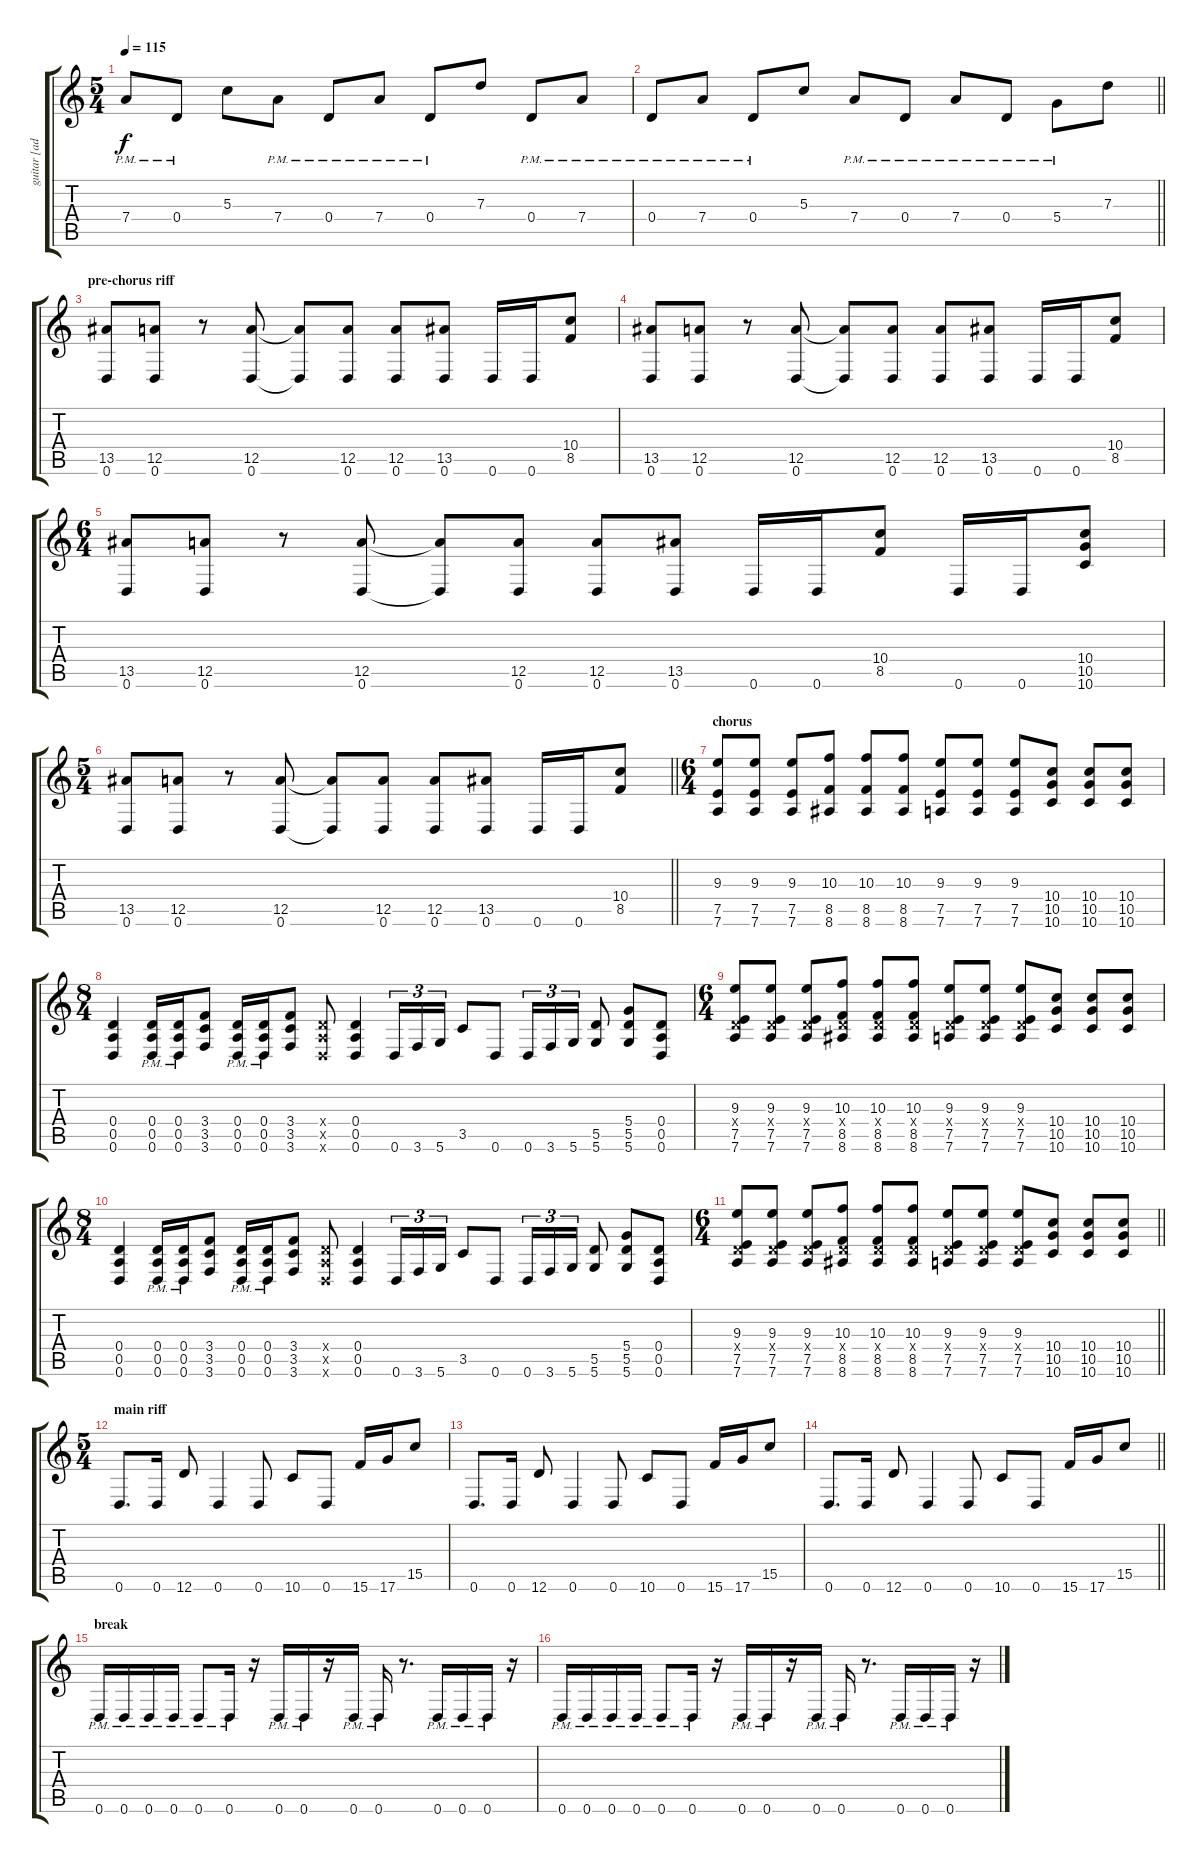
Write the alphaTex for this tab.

\track ("guitar [adam jones]" "guitar [ad") {instrument distortionguitar}
\staff {score tabs}
\tuning (E4 B3 G3 D3 A2 D2) {hide}
\ts (5 4)
\tempo 115
\clef g2
\ks c
7.4{pm}.8{dy f} 0.4{pm}.8 5.3.8 7.4{pm}.8 0.4{pm}.8 7.4{pm}.8 0.4{pm}.8 7.3.8 0.4{pm}.8 7.4{pm}.8 |
\barLineRight lightlight
0.4{pm}.8 7.4{pm}.8 0.4{pm}.8 5.3.8 7.4{pm}.8 0.4{pm}.8 7.4{pm}.8 0.4{pm}.8 5.4{pm}.8 7.3.8 |
\section ("" "pre-chorus riff")
(13.5 0.6).8{volume 16 instrument distortionguitar} (12.5 0.6).8 r.8 (12.5 0.6).8 (12.5{t} 0.6{t}).8 (12.5 0.6).8 (12.5 0.6).8 (13.5 0.6).8 0.6.16 0.6.16 (10.4 8.5).8 |
(13.5 0.6).8 (12.5 0.6).8 r.8 (12.5 0.6).8 (12.5{t} 0.6{t}).8 (12.5 0.6).8 (12.5 0.6).8 (13.5 0.6).8 0.6.16 0.6.16 (10.4 8.5).8 |
\ts (6 4)
(13.5 0.6).8 (12.5 0.6).8 r.8 (12.5 0.6).8 (12.5{t} 0.6{t}).8 (12.5 0.6).8 (12.5 0.6).8 (13.5 0.6).8 0.6.16 0.6.16 (10.4 8.5).8 0.6.16 0.6.16 (10.4 10.5 10.6).8 |
\ts (5 4)
\barLineRight lightlight
(13.5 0.6).8 (12.5 0.6).8 r.8 (12.5 0.6).8 (12.5{t} 0.6{t}).8 (12.5 0.6).8 (12.5 0.6).8 (13.5 0.6).8 0.6.16 0.6.16 (10.4 8.5).8 |
\ts (6 4)
\section ("" "chorus")
(9.3 7.5 7.6).8 (9.3 7.5 7.6).8 (9.3 7.5 7.6).8 (10.3 8.5 8.6).8 (10.3 8.5 8.6).8 (10.3 8.5 8.6).8 (9.3 7.5 7.6).8 (9.3 7.5 7.6).8 (9.3 7.5 7.6).8 (10.4 10.5 10.6).8 (10.4 10.5 10.6).8 (10.4 10.5 10.6).8 |
\ts (8 4)
(0.4 0.5 0.6).4 (0.4{pm} 0.5{pm} 0.6{pm}).16 (0.4{pm} 0.5{pm} 0.6{pm}).16 (3.4 3.5 3.6).8 (0.4{pm} 0.5{pm} 0.6{pm}).16 (0.4{pm} 0.5{pm} 0.6{pm}).16 (3.4 3.5 3.6).8 (0.4{x} 0.5{x} 0.6{x}).8 (0.4 0.5 0.6).4 0.6.16{tu (3 2)} 3.6.16{tu (3 2)} 5.6.16{tu (3 2)} 3.5.8 0.6.8 0.6.16{tu (3 2)} 3.6.16{tu (3 2)} 5.6.16{tu (3 2)} (5.5 5.6).8 (5.4 5.5 5.6).8 (0.4 0.5 0.6).8 |
\ts (6 4)
(9.3 0.4{x} 7.5 7.6).8 (9.3 0.4{x} 7.5 7.6).8 (9.3 0.4{x} 7.5 7.6).8 (10.3 0.4{x} 8.5 8.6).8 (10.3 0.4{x} 8.5 8.6).8 (10.3 0.4{x} 8.5 8.6).8 (9.3 0.4{x} 7.5 7.6).8 (9.3 0.4{x} 7.5 7.6).8 (9.3 0.4{x} 7.5 7.6).8 (10.4 10.5 10.6).8 (10.4 10.5 10.6).8 (10.4 10.5 10.6).8 |
\ts (8 4)
(0.4 0.5 0.6).4 (0.4{pm} 0.5{pm} 0.6{pm}).16 (0.4{pm} 0.5{pm} 0.6{pm}).16 (3.4 3.5 3.6).8 (0.4{pm} 0.5{pm} 0.6{pm}).16 (0.4{pm} 0.5{pm} 0.6{pm}).16 (3.4 3.5 3.6).8 (0.4{x} 0.5{x} 0.6{x}).8 (0.4 0.5 0.6).4 0.6.16{tu (3 2)} 3.6.16{tu (3 2)} 5.6.16{tu (3 2)} 3.5.8 0.6.8 0.6.16{tu (3 2)} 3.6.16{tu (3 2)} 5.6.16{tu (3 2)} (5.5 5.6).8 (5.4 5.5 5.6).8 (0.4 0.5 0.6).8 |
\ts (6 4)
\barLineRight lightlight
(9.3 0.4{x} 7.5 7.6).8 (9.3 0.4{x} 7.5 7.6).8 (9.3 0.4{x} 7.5 7.6).8 (10.3 0.4{x} 8.5 8.6).8 (10.3 0.4{x} 8.5 8.6).8 (10.3 0.4{x} 8.5 8.6).8 (9.3 0.4{x} 7.5 7.6).8 (9.3 0.4{x} 7.5 7.6).8 (9.3 0.4{x} 7.5 7.6).8 (10.4 10.5 10.6).8 (10.4 10.5 10.6).8 (10.4 10.5 10.6).8 |
\ts (5 4)
\section ("" "main riff")
0.6.8{d} 0.6.16 12.6.8 0.6.4 0.6.8 10.6.8 0.6.8 15.6.16 17.6.16 15.5.8 |
0.6.8{d} 0.6.16 12.6.8 0.6.4 0.6.8 10.6.8 0.6.8 15.6.16 17.6.16 15.5.8 |
\barLineRight lightlight
0.6.8{d} 0.6.16 12.6.8 0.6.4 0.6.8 10.6.8 0.6.8 15.6.16 17.6.16 15.5.8 |
\section ("" "break")
0.6{pm}.16 0.6{pm}.16 0.6{pm}.16 0.6{pm}.16 0.6{pm}.8 0.6{pm}.16 r.16 0.6{pm}.16 0.6{pm}.16 r.16 0.6{pm}.16 0.6{pm}.16 r.8{d} 0.6{pm}.16 0.6{pm}.16 0.6{pm}.16 r.16 |
0.6{pm}.16 0.6{pm}.16 0.6{pm}.16 0.6{pm}.16 0.6{pm}.8 0.6{pm}.16 r.16 0.6{pm}.16 0.6{pm}.16 r.16 0.6{pm}.16 0.6{pm}.16 r.8{d} 0.6{pm}.16 0.6{pm}.16 0.6{pm}.16 r.16
